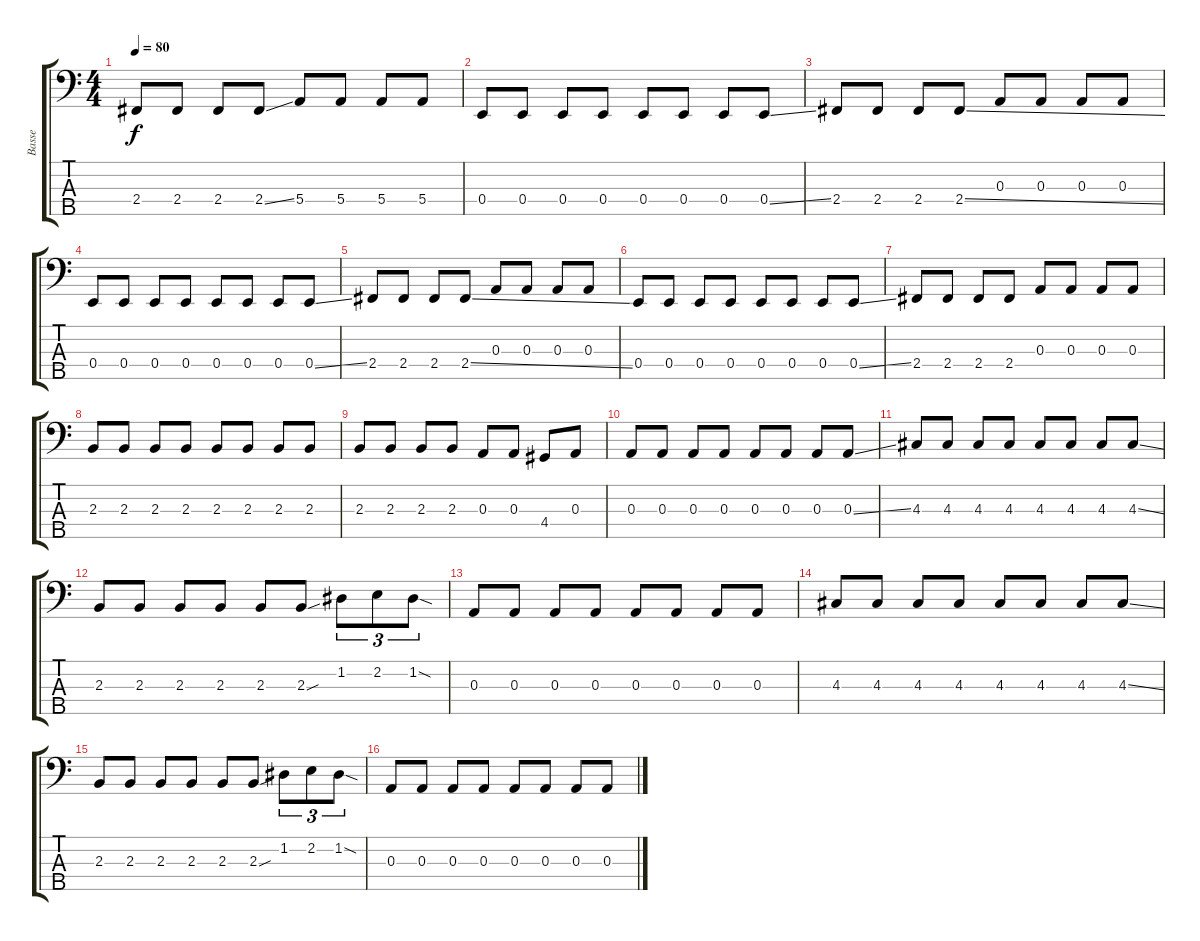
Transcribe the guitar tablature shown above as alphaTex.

\track ("Basse" "Basse") {instrument electricbassfinger}
\staff {score tabs}
\tuning (G2 D2 A1 E1 B0) {hide}
\ts (4 4)
\tempo 80
\clef f4
\ks c
2.4.8{dy f} 2.4.8 2.4.8 2.4{ss}.8 5.4.8 5.4.8 5.4.8 5.4.8 |
0.4.8 0.4.8 0.4.8 0.4.8 0.4.8 0.4.8 0.4.8 0.4{ss}.8 |
2.4.8 2.4.8 2.4.8 2.4{ss}.8 0.3.8 0.3.8 0.3.8 0.3.8 |
0.4.8 0.4.8 0.4.8 0.4.8 0.4.8 0.4.8 0.4.8 0.4{ss}.8 |
2.4.8 2.4.8 2.4.8 2.4{ss}.8 0.3.8 0.3.8 0.3.8 0.3.8 |
0.4.8 0.4.8 0.4.8 0.4.8 0.4.8 0.4.8 0.4.8 0.4{ss}.8 |
2.4.8 2.4.8 2.4.8 2.4.8 0.3.8 0.3.8 0.3.8 0.3.8 |
2.3.8 2.3.8 2.3.8 2.3.8 2.3.8 2.3.8 2.3.8 2.3.8 |
2.3.8 2.3.8 2.3.8 2.3.8 0.3.8 0.3.8 4.4.8 0.3.8 |
0.3.8 0.3.8 0.3.8 0.3.8 0.3.8 0.3.8 0.3.8 0.3{ss}.8 |
4.3.8 4.3.8 4.3.8 4.3.8 4.3.8 4.3.8 4.3.8 4.3{ss}.8 |
2.3.8 2.3.8 2.3.8 2.3.8 2.3.8 2.3{sou}.8 1.2.8{tu (3 2)} 2.2.8{tu (3 2)} 1.2{sod}.8{tu (3 2)} |
0.3.8 0.3.8 0.3.8 0.3.8 0.3.8 0.3.8 0.3.8 0.3.8 |
4.3.8 4.3.8 4.3.8 4.3.8 4.3.8 4.3.8 4.3.8 4.3{ss}.8 |
2.3.8 2.3.8 2.3.8 2.3.8 2.3.8 2.3{sou}.8 1.2.8{tu (3 2)} 2.2.8{tu (3 2)} 1.2{sod}.8{tu (3 2)} |
0.3.8 0.3.8 0.3.8 0.3.8 0.3.8 0.3.8 0.3.8 0.3.8
